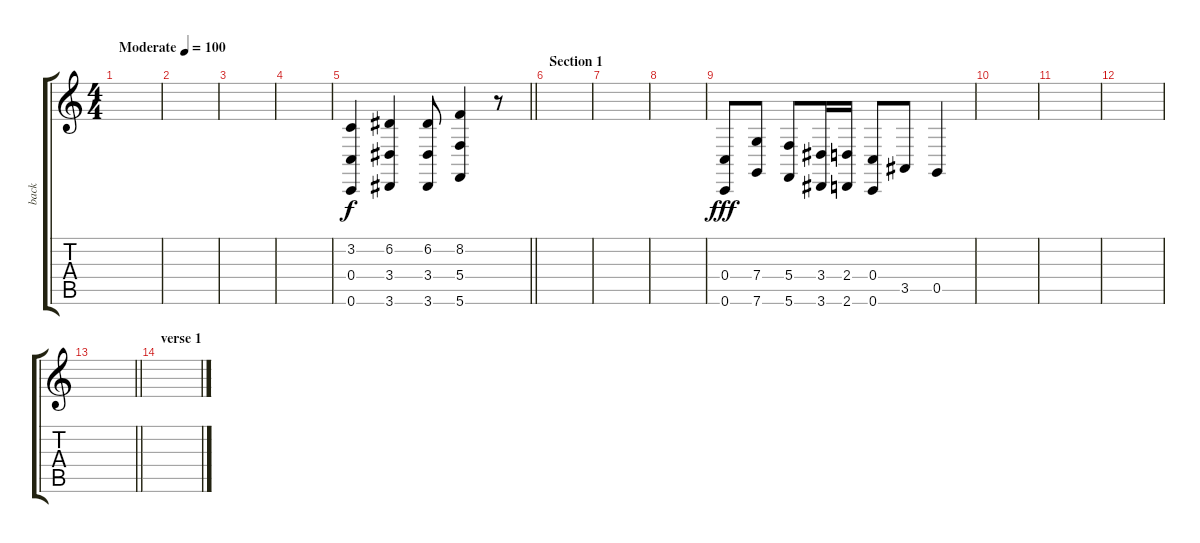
\track ("back" "back") {instrument lead1square}
\staff {score tabs}
\tuning (D4 A3 F3 C3 G2 C2) {hide}
\ts (4 4)
\tempo (100 "Moderate")
\clef g2
\ks c
|
|
|
|
\barLineRight lightlight
(3.2 0.4 0.6).4 (6.2 3.4 3.6).4 (6.2 3.4 3.6).8 (8.2 5.4 5.6).4 r.8 |
\section ("" "Section 1")
|
|
|
(0.4 0.6).8{dy fff} (7.4 7.6).8 (5.4 5.6).8 (3.4 3.6).16 (2.4 2.6).16 (0.4 0.6).8 3.5.8 0.5.4 |
|
|
|
\barLineRight lightlight
|
\section ("" "verse 1")
